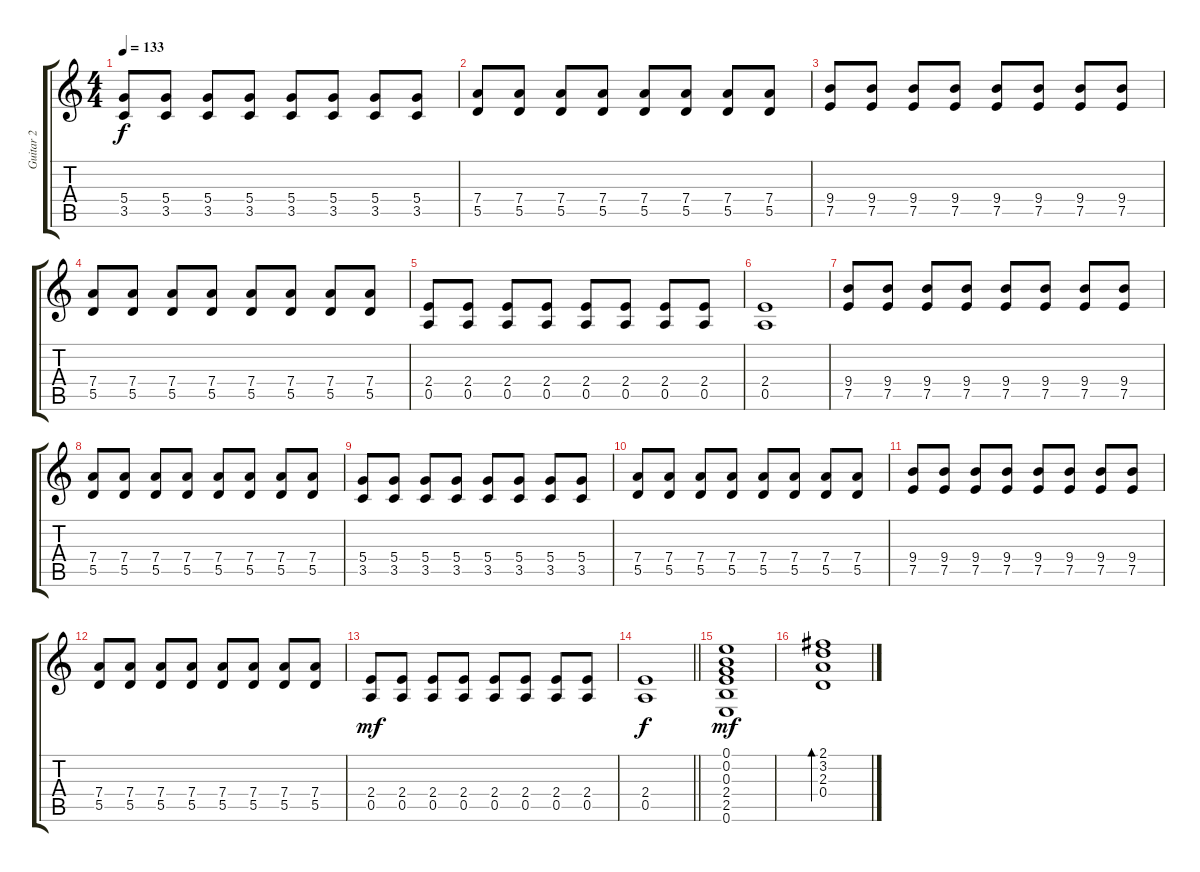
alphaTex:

\track ("Guitar 2" "Guitar 2") {instrument electricguitarclean}
\staff {score tabs}
\tuning (E4 B3 G3 D3 A2 E2) {hide}
\ts (4 4)
\tempo 133
\clef g2
\ks c
(5.4 3.5).8{dy f} (5.4 3.5).8 (5.4 3.5).8 (5.4 3.5).8 (5.4 3.5).8 (5.4 3.5).8 (5.4 3.5).8 (5.4 3.5).8 |
(7.4 5.5).8 (7.4 5.5).8 (7.4 5.5).8 (7.4 5.5).8 (7.4 5.5).8 (7.4 5.5).8 (7.4 5.5).8 (7.4 5.5).8 |
(9.4 7.5).8 (9.4 7.5).8 (9.4 7.5).8 (9.4 7.5).8 (9.4 7.5).8 (9.4 7.5).8 (9.4 7.5).8 (9.4 7.5).8 |
(7.4 5.5).8 (7.4 5.5).8 (7.4 5.5).8 (7.4 5.5).8 (7.4 5.5).8 (7.4 5.5).8 (7.4 5.5).8 (7.4 5.5).8 |
(2.4 0.5).8 (2.4 0.5).8 (2.4 0.5).8 (2.4 0.5).8 (2.4 0.5).8 (2.4 0.5).8 (2.4 0.5).8 (2.4 0.5).8 |
(2.4 0.5).1 |
(9.4 7.5).8 (9.4 7.5).8 (9.4 7.5).8 (9.4 7.5).8 (9.4 7.5).8 (9.4 7.5).8 (9.4 7.5).8 (9.4 7.5).8 |
(7.4 5.5).8 (7.4 5.5).8 (7.4 5.5).8 (7.4 5.5).8 (7.4 5.5).8 (7.4 5.5).8 (7.4 5.5).8 (7.4 5.5).8 |
(5.4 3.5).8 (5.4 3.5).8 (5.4 3.5).8 (5.4 3.5).8 (5.4 3.5).8 (5.4 3.5).8 (5.4 3.5).8 (5.4 3.5).8 |
(7.4 5.5).8 (7.4 5.5).8 (7.4 5.5).8 (7.4 5.5).8 (7.4 5.5).8 (7.4 5.5).8 (7.4 5.5).8 (7.4 5.5).8 |
(9.4 7.5).8 (9.4 7.5).8 (9.4 7.5).8 (9.4 7.5).8 (9.4 7.5).8 (9.4 7.5).8 (9.4 7.5).8 (9.4 7.5).8 |
(7.4 5.5).8 (7.4 5.5).8 (7.4 5.5).8 (7.4 5.5).8 (7.4 5.5).8 (7.4 5.5).8 (7.4 5.5).8 (7.4 5.5).8 |
(2.4 0.5).8{dy mf} (2.4 0.5).8 (2.4 0.5).8 (2.4 0.5).8 (2.4 0.5).8 (2.4 0.5).8 (2.4 0.5).8 (2.4 0.5).8 |
\barLineRight lightlight
(2.4 0.5).1{dy f} |
(0.1 0.2 0.3 2.4 2.5 0.6).1{dy mf} |
(2.1 3.2 2.3 0.4).1{bd 120 instrument electricguitarclean}
